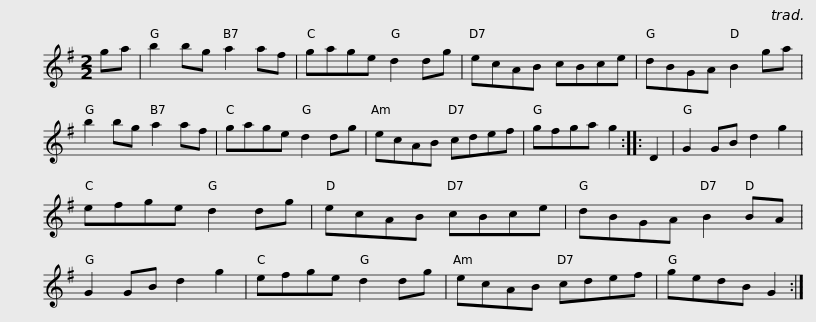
X:1
L:1/8
M:2/2
I:linebreak $
K:G
V:1 treble
V:1
 ga | b2 bg a2 af | gage d2 dg | ecAB cBce | dBGA B2 ga | %5
 b2 bg a2 af |$ gage d2 dg | ecAB cdef | gfga g2 :: D2 | %10
 G2 GB d2 g2 | efge d2 dg | ecAB cBce |$ dBGA B2 BA | G2 GB d2 g2 | %15
 efge d2 dg | ecAB cdef | gedB G2 :| %18
